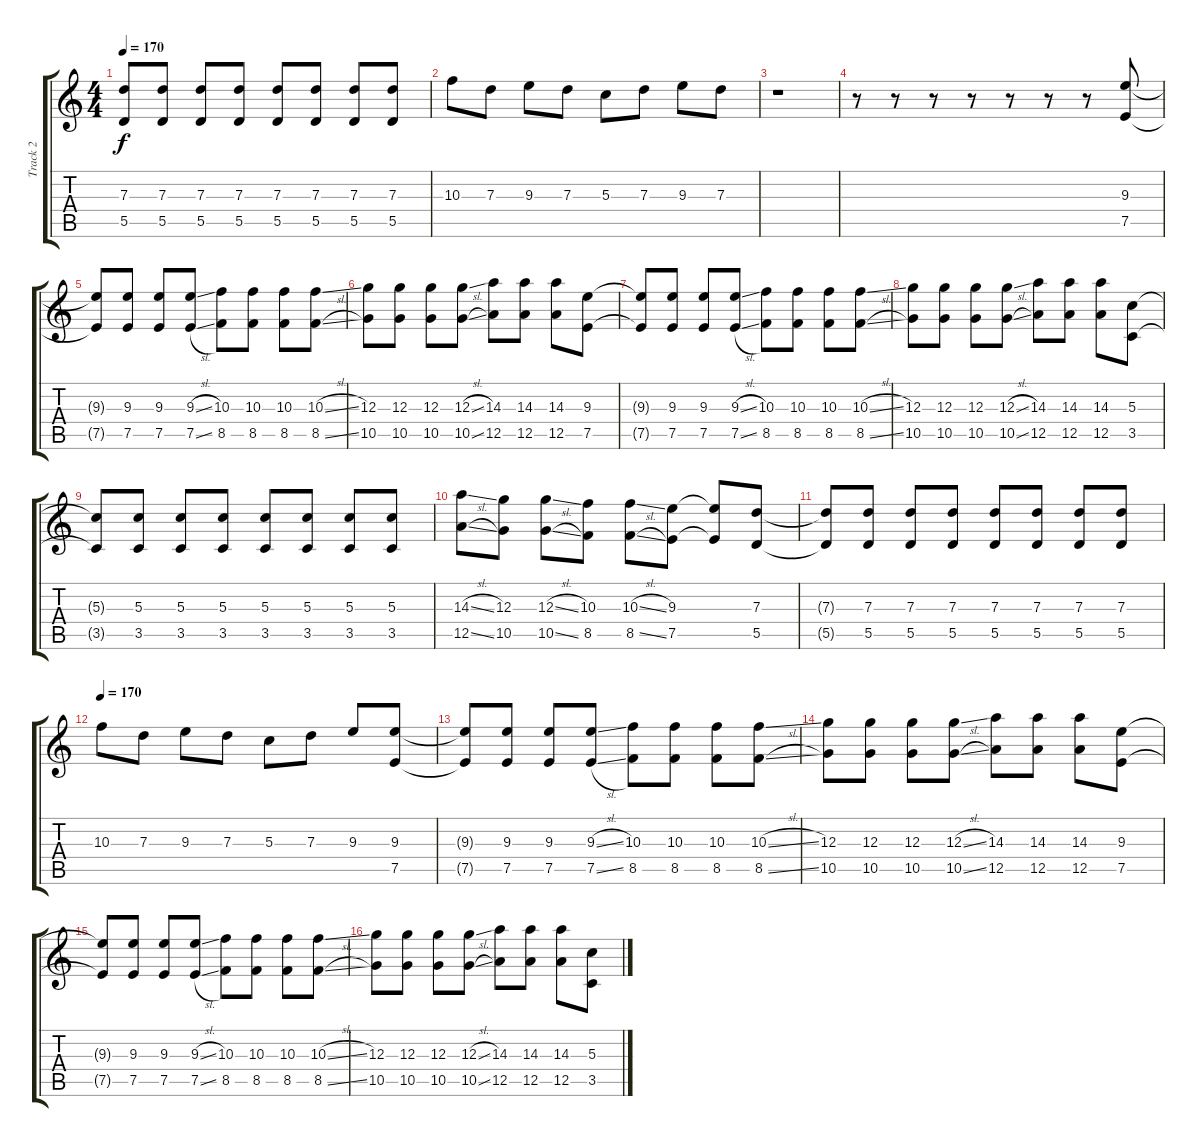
\track ("Track 2" "Track 2") {instrument distortionguitar}
\staff {score tabs}
\tuning (E4 B3 G3 D3 A2 D2) {hide}
\ts (4 4)
\tempo 170
\clef g2
\ks c
(7.3{t} 5.5{t}).8{dy f} (7.3 5.5).8 (7.3 5.5).8 (7.3 5.5).8 (7.3 5.5).8 (7.3 5.5).8 (7.3 5.5).8 (7.3 5.5).8 |
10.3.8 7.3.8 9.3.8 7.3.8 5.3.8 7.3.8 9.3.8 7.3.8 |
r.1 |
r.8 r.8 r.8 r.8 r.8 r.8 r.8 (9.3 7.5).8 |
(9.3{t} 7.5{t}).8 (9.3 7.5).8 (9.3 7.5).8 (9.3{sl} 7.5{sl}).8 (10.3 8.5).8 (10.3 8.5).8 (10.3 8.5).8 (10.3{sl} 8.5{sl}).8 |
(12.3 10.5).8 (12.3 10.5).8 (12.3 10.5).8 (12.3{sl} 10.5{sl}).8 (14.3 12.5).8 (14.3 12.5).8 (14.3 12.5).8 (9.3 7.5).8 |
(9.3{t} 7.5{t}).8 (9.3 7.5).8 (9.3 7.5).8 (9.3{sl} 7.5{sl}).8 (10.3 8.5).8 (10.3 8.5).8 (10.3 8.5).8 (10.3{sl} 8.5{sl}).8 |
(12.3 10.5).8 (12.3 10.5).8 (12.3 10.5).8 (12.3{sl} 10.5{sl}).8 (14.3 12.5).8 (14.3 12.5).8 (14.3 12.5).8 (5.3 3.5).8 |
(5.3{t} 3.5{t}).8 (5.3 3.5).8 (5.3 3.5).8 (5.3 3.5).8 (5.3 3.5).8 (5.3 3.5).8 (5.3 3.5).8 (5.3 3.5).8 |
(14.3{sl} 12.5{sl}).8 (12.3 10.5).8 (12.3{sl} 10.5{sl}).8 (10.3 8.5).8 (10.3{sl} 8.5{sl}).8 (9.3 7.5).8 (9.3{t} 7.5{t}).8 (7.3 5.5).8 |
(7.3{t} 5.5{t}).8 (7.3 5.5).8 (7.3 5.5).8 (7.3 5.5).8 (7.3 5.5).8 (7.3 5.5).8 (7.3 5.5).8 (7.3 5.5).8 |
\tempo 170
10.3.8 7.3.8 9.3.8 7.3.8 5.3.8 7.3.8 9.3.8 (9.3 7.5).8 |
(9.3{t} 7.5{t}).8 (9.3 7.5).8 (9.3 7.5).8 (9.3{sl} 7.5{sl}).8 (10.3 8.5).8 (10.3 8.5).8 (10.3 8.5).8 (10.3{sl} 8.5{sl}).8 |
(12.3 10.5).8 (12.3 10.5).8 (12.3 10.5).8 (12.3{sl} 10.5{sl}).8 (14.3 12.5).8 (14.3 12.5).8 (14.3 12.5).8 (9.3 7.5).8 |
(9.3{t} 7.5{t}).8 (9.3 7.5).8 (9.3 7.5).8 (9.3{sl} 7.5{sl}).8 (10.3 8.5).8 (10.3 8.5).8 (10.3 8.5).8 (10.3{sl} 8.5{sl}).8 |
(12.3 10.5).8 (12.3 10.5).8 (12.3 10.5).8 (12.3{sl} 10.5{sl}).8 (14.3 12.5).8 (14.3 12.5).8 (14.3 12.5).8 (5.3 3.5).8
